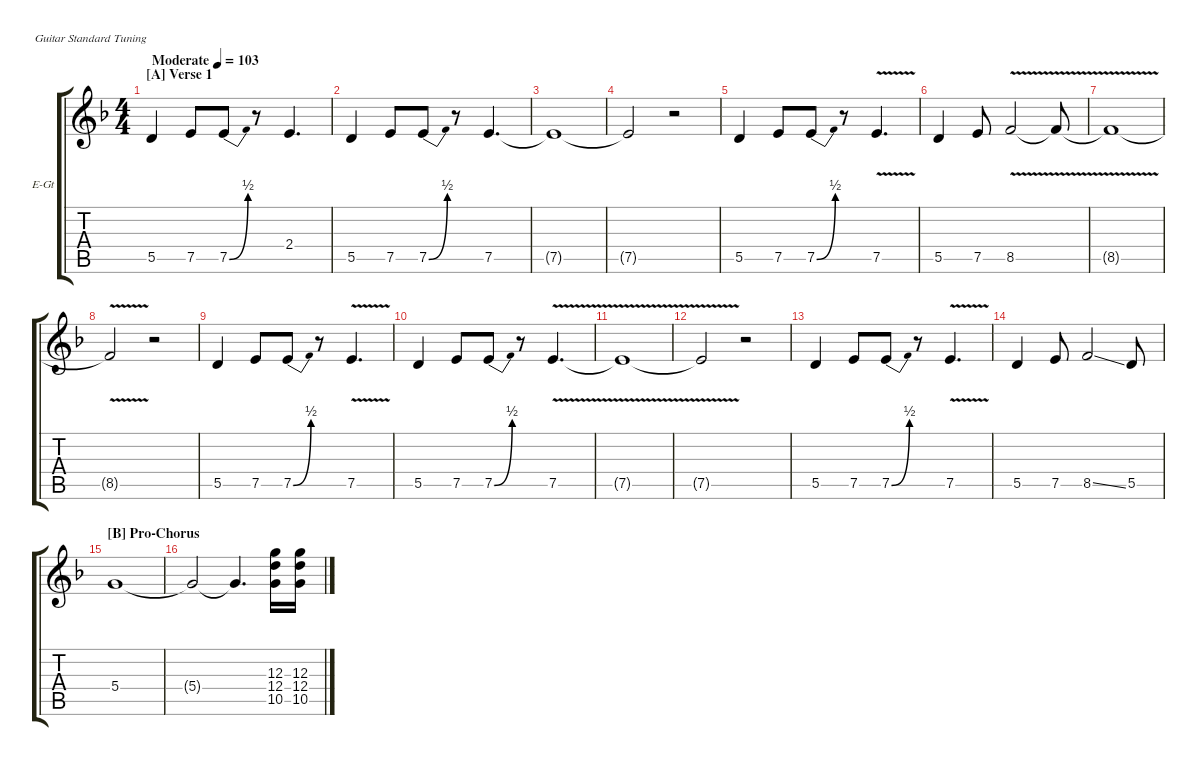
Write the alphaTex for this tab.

\hideDynamics
\bracketExtendMode groupsimilarinstruments
\firstSystemTrackNameOrientation horizontal
\otherSystemsTrackNameOrientation horizontal
\track ("E.Guitar 1" "E-Gt") {multiBarRest instrument distortionguitar}
\staff {score tabs}
\tuning (E4 B3 G3 D3 A2 E2)
\ts (4 4)
\section ("A" "Verse 1")
\tempo (103 "Moderate")
\clef g2
\ks f
5.5.4{lyrics (0 "") lyrics (1 "") lyrics (2 "") lyrics (3 "") lyrics (4 "") dy f instrument distortionguitar} 7.5.8{lyrics (0 "") lyrics (1 "") lyrics (2 "") lyrics (3 "") lyrics (4 "")} 7.5{be (bend 0 0 60 2)}.8{lyrics (0 "") lyrics (1 "") lyrics (2 "") lyrics (3 "") lyrics (4 "")} r.8 2.4.4{d lyrics (0 "") lyrics (1 "") lyrics (2 "") lyrics (3 "") lyrics (4 "")} |
5.5.4{lyrics (0 "") lyrics (1 "") lyrics (2 "") lyrics (3 "") lyrics (4 "")} 7.5.8{lyrics (0 "") lyrics (1 "") lyrics (2 "") lyrics (3 "") lyrics (4 "")} 7.5{be (bend 0 0 60 2)}.8{lyrics (0 "") lyrics (1 "") lyrics (2 "") lyrics (3 "") lyrics (4 "")} r.8 7.5.4{d lyrics (0 "") lyrics (1 "") lyrics (2 "") lyrics (3 "") lyrics (4 "")} |
7.5{t}.1{lyrics (0 "") lyrics (1 "") lyrics (2 "") lyrics (3 "") lyrics (4 "")} |
7.5{t}.2{lyrics (0 "") lyrics (1 "") lyrics (2 "") lyrics (3 "") lyrics (4 "")} r.2 |
5.5.4{lyrics (0 "") lyrics (1 "") lyrics (2 "") lyrics (3 "") lyrics (4 "")} 7.5.8{lyrics (0 "") lyrics (1 "") lyrics (2 "") lyrics (3 "") lyrics (4 "")} 7.5{be (bend 0 0 60 2)}.8{lyrics (0 "") lyrics (1 "") lyrics (2 "") lyrics (3 "") lyrics (4 "")} r.8 7.5{v}.4{d lyrics (0 "") lyrics (1 "") lyrics (2 "") lyrics (3 "") lyrics (4 "")} |
5.5.4{lyrics (0 "") lyrics (1 "") lyrics (2 "") lyrics (3 "") lyrics (4 "")} 7.5.8{lyrics (0 "") lyrics (1 "") lyrics (2 "") lyrics (3 "") lyrics (4 "")} 8.5{v}.2{lyrics (0 "") lyrics (1 "") lyrics (2 "") lyrics (3 "") lyrics (4 "")} 8.5{v t}.8{lyrics (0 "") lyrics (1 "") lyrics (2 "") lyrics (3 "") lyrics (4 "")} |
8.5{v t}.1{lyrics (0 "") lyrics (1 "") lyrics (2 "") lyrics (3 "") lyrics (4 "")} |
8.5{v t}.2{lyrics (0 "") lyrics (1 "") lyrics (2 "") lyrics (3 "") lyrics (4 "")} r.2 |
5.5.4{lyrics (0 "") lyrics (1 "") lyrics (2 "") lyrics (3 "") lyrics (4 "")} 7.5.8{lyrics (0 "") lyrics (1 "") lyrics (2 "") lyrics (3 "") lyrics (4 "")} 7.5{be (bend 0 0 60 2)}.8{lyrics (0 "") lyrics (1 "") lyrics (2 "") lyrics (3 "") lyrics (4 "")} r.8 7.5{v}.4{d lyrics (0 "") lyrics (1 "") lyrics (2 "") lyrics (3 "") lyrics (4 "")} |
5.5.4{lyrics (0 "") lyrics (1 "") lyrics (2 "") lyrics (3 "") lyrics (4 "")} 7.5.8{lyrics (0 "") lyrics (1 "") lyrics (2 "") lyrics (3 "") lyrics (4 "")} 7.5{be (bend 0 0 60 2)}.8{lyrics (0 "") lyrics (1 "") lyrics (2 "") lyrics (3 "") lyrics (4 "")} r.8 7.5{v}.4{d lyrics (0 "") lyrics (1 "") lyrics (2 "") lyrics (3 "") lyrics (4 "")} |
7.5{v t}.1{lyrics (0 "") lyrics (1 "") lyrics (2 "") lyrics (3 "") lyrics (4 "")} |
7.5{v t}.2{lyrics (0 "") lyrics (1 "") lyrics (2 "") lyrics (3 "") lyrics (4 "")} r.2 |
5.5.4{lyrics (0 "") lyrics (1 "") lyrics (2 "") lyrics (3 "") lyrics (4 "")} 7.5.8{lyrics (0 "") lyrics (1 "") lyrics (2 "") lyrics (3 "") lyrics (4 "")} 7.5{be (bend 0 0 60 2)}.8{lyrics (0 "") lyrics (1 "") lyrics (2 "") lyrics (3 "") lyrics (4 "")} r.8 7.5{v}.4{d lyrics (0 "") lyrics (1 "") lyrics (2 "") lyrics (3 "") lyrics (4 "")} |
5.5.4{lyrics (0 "") lyrics (1 "") lyrics (2 "") lyrics (3 "") lyrics (4 "")} 7.5.8{lyrics (0 "") lyrics (1 "") lyrics (2 "") lyrics (3 "") lyrics (4 "")} 8.5{ss}.2{lyrics (0 "") lyrics (1 "") lyrics (2 "") lyrics (3 "") lyrics (4 "")} 5.5.8{lyrics (0 "") lyrics (1 "") lyrics (2 "") lyrics (3 "") lyrics (4 "")} |
\section ("B" "Pro-Chorus")
5.4.1{lyrics (0 "") lyrics (1 "") lyrics (2 "") lyrics (3 "") lyrics (4 "")} |
5.4{t}.2{lyrics (0 "") lyrics (1 "") lyrics (2 "") lyrics (3 "") lyrics (4 "")} 5.4{t}.4{d lyrics (0 "") lyrics (1 "") lyrics (2 "") lyrics (3 "") lyrics (4 "")} (12.3 12.4 10.5).16{lyrics (0 "") lyrics (1 "") lyrics (2 "") lyrics (3 "") lyrics (4 "")} (12.3 12.4 10.5).16{lyrics (0 "") lyrics (1 "") lyrics (2 "") lyrics (3 "") lyrics (4 "")}
